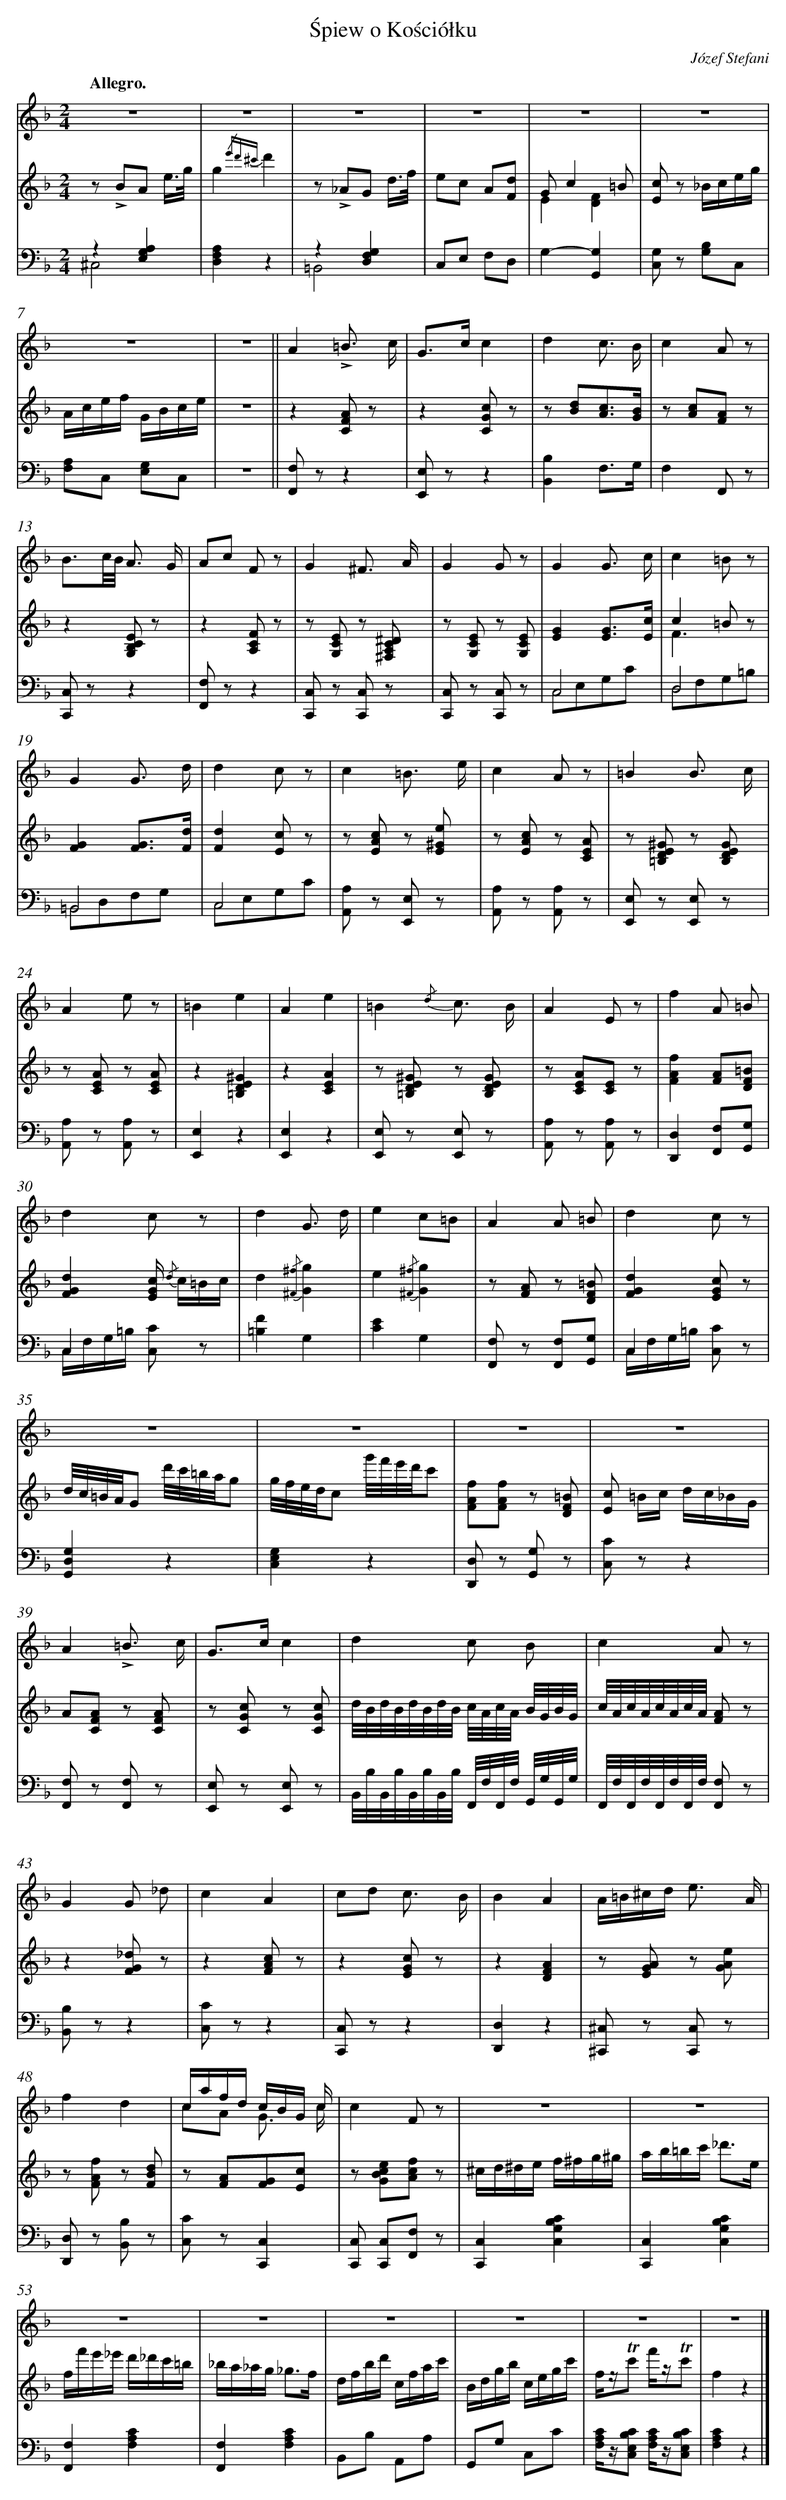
X:1
T: Śpiew o Kościółku
C: Józef Stefani
L: 1/8
M: 2/4
Q: "Allegro."
V: 1 clef=treble
V: 2 clef=treble
V: 3 clef=bass
K: F
[V:1] z4 |
[V:2] z !accent!BA e3//g// |
[V:3] z2[A,2G,2E,2] & ^C,4 |
[V:1] z4 |
[V:2] g2{/e'd'^c'}d'2 |
[V:3] [A,2F,2D,2]z2 |
[V:1] z4 |
[V:2] z !accent!_AG d3//f// |
[V:3] z2[G,2F,2D,2] & =B,,4 |
[V:1] z4 |
[V:2] ec A[dF] |
[V:3] C,E, F,D, |
[V:1] z4 |
[V:2] Gc2=B & E2[F2D2] |
[V:3] G,2-[G,2G,,2] |
[V:1] z4 |
[V:2] [cE] z _B/c/e/g/ |
[V:3] [G,C,] z [B,G,]C, |
[V:1] z4 |
[V:2] A/c/e/f/ G/B/c/e/ |
[V:3] [A,F,]C, [G,E,]C, |
[V:1] z4 ||
[V:2] z4 ||
[V:3] z4 ||
[V:1] A2!accent!=B3/ c/ |
[V:2] z2[AFC] z |
[V:3] [F,F,,] zz2 |
[V:1] G>cc2 |
[V:2] z2[cGC] z |
[V:3] [E,E,,] zz2 |
[V:1] d2c3/ B/ |
[V:2] z [dB][c3/A3/][B/G/] |
[V:3] [B,2B,,2]F,3/G,/ |
[V:1] c2A z |
[V:2] z [cA][AF] z |
[V:3] F,2F,, z |
[V:1] B3/c//B// A3/ G/ |
[V:2] z2[ECB,G,] z |
[V:3] [C,C,,] zz2 |
[V:1] Ac F z |
[V:2] z2[FCA,] z |
[V:3] [F,F,,] zz2 |
[V:1] G2^F3/ A/ |
[V:2] z [ECG,] z [^DCA,^F,] |
[V:3] [C,C,,] z [C,C,,] z |
[V:1] G2G z |
[V:2] z [ECG,] z [ECG,] |
[V:3] [C,C,,] z [C,C,,] z |
[V:1] G2G3/ c/ |
[V:2] [G2E2][G3/E3/][c/E/] |
[V:3] C,4 & C,E,G,C |
[V:1] c2=B z |
[V:2] c2=B z & F3z |
[V:3] D,4 & D,F,G,=B, |
[V:1] G2G3/ d/ |
[V:2] [G2F2][G3/F3/][d/F/] |
[V:3] =B,,4 & =B,,D,F,G, |
[V:1] d2c z |
[V:2] [d2F2][cE] z |
[V:3] C,4 & C,E,G,C |
[V:1] c2=B3/ e/ |
[V:2] z [cAE] z [e^GE] |
[V:3] [A,A,,] z [E,E,,] z |
[V:1] c2A z |
[V:2] z [cAE] z [AEC] |
[V:3] [A,A,,] z [A,A,,] z |
[V:1] =B2B3/ c/ |
[V:2] z [^GED=B,] z [GEDB,] |
[V:3] [E,E,,] z [E,E,,] z |
[V:1] A2e z |
[V:2] z [AEC] z [AEC] |
[V:3] [A,A,,] z [A,A,,] z |
[V:1] =B2e2 |
[V:2] z2[^G2E2D2=B,2] |
[V:3] [E,2E,,2]z2 |
[V:1] A2e2 |
[V:2] z2[A2E2C2] |
[V:3] [E,2E,,2]z2 |
[V:1] =B2{/d} c3/ B/ |
[V:2] z [^GED=B,] z [GEDB,] |
[V:3] [E,E,,] z [E,E,,] z |
[V:1] A2E z |
[V:2] z [AEC][EC] z |
[V:3] [A,A,,] z [A,A,,] z |
[V:1] f2A =B |
[V:2] [f2A2F2][AF][=BFD] |
[V:3] [D,2D,,2][F,F,,][G,G,,] |
[V:1] d2c z |
[V:2] [d2G2F2][c/G/E/] {/d} c/=B/c/ |
[V:3] C,2x z & C,/F,/G,/=B,/ [CC,] x |
[V:1] d2G3/ d/ |
[V:2] d2{/[^f^F]}[g2G2] |
[V:3] [F2=B,2]G,2 |
[V:1] e2c=B |
[V:2] e2{/[^f^F]}[g2G2] |
[V:3] [E2C2]G,2 |
[V:1] A2A =B |
[V:2] z [AF] z [=BFD] |
[V:3] [F,F,,] z [F,F,,][G,G,,] |
[V:1] d2c z |
[V:2] [d2G2F2][cGE] z |
[V:3] C,2x z & C,/F,/G,/=B,/ [CC,] x |
[V:1] z4 |
[V:2] d//c//=B//A//G d'//c'//=b//a//g |
[V:3] [G,2D,2G,,2]z2 |
[V:1] z4 |
[V:2] g//f//e//d//c g'//f'//e'//d'//c' |
[V:3] [G,2E,2C,2]z2 |
[V:1] z4 |
[V:2] [fAF][fAF] z [=BFD] |
[V:3] [D,D,,] z [G,G,,] z |
[V:1] z4 |
[V:2] [cE] =B/c/ d/c/_B/G/ |
[V:3] [CC,] zz2 |
[V:1] A2!accent!=B3/ c/ |
[V:2] A[AFC] z [AFC] |
[V:3] [F,F,,] z [F,F,,] z |
[V:1] G>cc2 |
[V:2] z [cGC] z [cGC] |
[V:3] [E,E,,] z [E,E,,] z |
[V:1] d2c B |
[V:2] d//B//d//B//d//B//d//B// c//A//c//A// B//G//B//G// |
[V:3] B,,//B,//B,,//B,//B,,//B,//B,,//B,// F,,//F,//F,,//F,// G,,//G,//G,,//G,// |
[V:1] c2A z |
[V:2] c//A//c//A//c//A//c//A// [AF] z |
[V:3] F,,//F,//F,,//F,//F,,//F,//F,,//F,// [F,F,,] z |
[V:1] G2G _d |
[V:2] z2[_dGF] z |
[V:3] [B,B,,] zz2 |
[V:1] c2A2 |
[V:2] z2[cAF] z |
[V:3] [CC,] zz2 |
[V:1] cd c3/ B/ |
[V:2] z2[cGE] z |
[V:3] [C,C,,] zz2 |
[V:1] B2A2 |
[V:2] z2[A2F2D2] |
[V:3] [D,2D,,2]z2 |
[V:1] A/=B/^c/d< e A/ |
[V:2] z [AGE] z [eAG] |
[V:3] [^C,^C,,] z [C,C,,] z |
[V:1] f2d2 |
[V:2] z [fAF] z [dBF] |
[V:3] [D,D,,] z [B,B,,] z |
[V:1] c/a/f/d/ c/B/G/ c/ & cA G3/ c/ |
[V:2] z [AF][GF][cE] |
[V:3] [CC,] z[C,2C,,2] |
[V:1] c2F z |
[V:2] z [ecBG][fcA] z |
[V:3] [C,C,,] [C,C,,][F,F,,] z |
[V:1] z4 |
[V:2] ^c/d/^d/e/ f/^f/g/^g/ |
[V:3] [C,2C,,2][C2B,2G,2C,2] |
[V:1] z4 |
[V:2] a/b/=b/c'< _d'e/ |
[V:3] [C,2C,,2][C2B,2G,2C,2] |
[V:1] z4 |
[V:2] f/f'/e'/_e'/ d'/_d'/c'/=b/ |
[V:3] [F,2F,,2][C2A,2F,2] |
[V:1] z4 |
[V:2] _b/a/_a/g< _gf/ |
[V:3] [F,2F,,2][C2A,2F,2] |
[V:1] z4 |
[V:2] d/f/b/d'/ c/f/a/c'/ |
[V:3] B,,B, A,,A, |
[V:1] z4 |
[V:2] B/d/g/b/ c/e/g/c'/ |
[V:3] G,,G, C,C |
[V:1] z4 |
[V:2] f/z/!trill!c' f'/z/!trill!c' |
[V:3] [C/A,/F,/]z/[CB,E,C,] [C/A,/F,/]z/[CB,E,C,] |
[V:1] z4 |]
[V:2] f2z2 |]
[V:3] [C2A,2F,2]z2 |]
